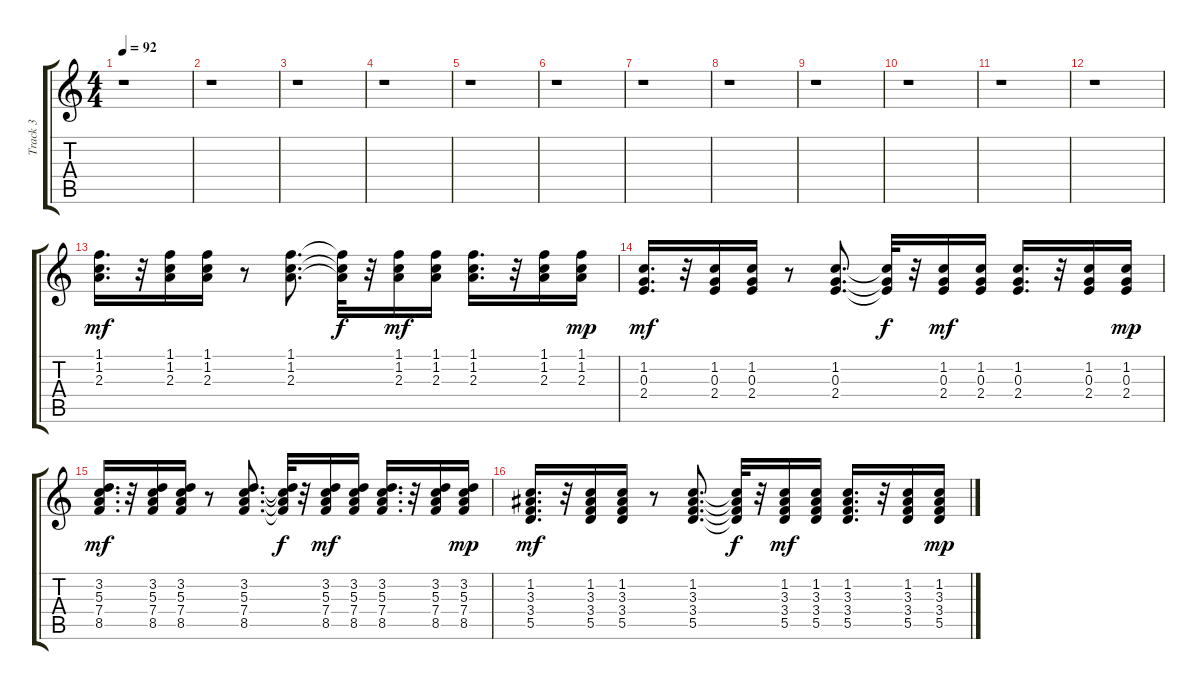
\track ("Track 3" "Track 3") {instrument overdrivenguitar}
\staff {score tabs}
\tuning (E4 B3 G3 D3 A2 E2) {hide}
\ts (4 4)
\tempo 92
\clef g2
\ks c
r.1{dy mf} |
r.1 |
r.1 |
r.1 |
r.1 |
r.1 |
r.1 |
r.1 |
r.1 |
r.1 |
r.1 |
r.1 |
(1.1 1.2 2.3).16{d volume 5 balance 8 instrument electricguitarclean} r.32 (1.1 1.2 2.3).16 (1.1 1.2 2.3).16 r.8 (1.1 1.2 2.3).8{d} (1.1{t} 1.2{t} 2.3{t}).32{dy f} r.32 (1.1 1.2 2.3).16{dy mf} (1.1 1.2 2.3).16 (1.1 1.2 2.3).16{d} r.32 (1.1 1.2 2.3).16 (1.1 1.2 2.3).16{dy mp} |
(1.2 0.3 2.4).16{d dy mf} r.32 (1.2 0.3 2.4).16 (1.2 0.3 2.4).16 r.8 (1.2 0.3 2.4).8{d} (1.2{t} 0.3{t} 2.4{t}).32{dy f} r.32 (1.2 0.3 2.4).16{dy mf} (1.2 0.3 2.4).16 (1.2 0.3 2.4).16{d} r.32 (1.2 0.3 2.4).16 (1.2 0.3 2.4).16{dy mp} |
(3.2 5.3 7.4 8.5).16{d dy mf} r.32 (3.2 5.3 7.4 8.5).16 (3.2 5.3 7.4 8.5).16 r.8 (3.2 5.3 7.4 8.5).8{d} (3.2{t} 5.3{t} 7.4{t} 8.5{t}).32{dy f} r.32 (3.2 5.3 7.4 8.5).16{dy mf} (3.2 5.3 7.4 8.5).16 (3.2 5.3 7.4 8.5).16{d} r.32 (3.2 5.3 7.4 8.5).16 (3.2 5.3 7.4 8.5).16{dy mp} |
(1.2 3.3 3.4 5.5).16{d dy mf} r.32 (1.2 3.3 3.4 5.5).16 (1.2 3.3 3.4 5.5).16 r.8 (1.2 3.3 3.4 5.5).8{d} (1.2{t} 3.3{t} 3.4{t} 5.5{t}).32{dy f} r.32 (1.2 3.3 3.4 5.5).16{dy mf} (1.2 3.3 3.4 5.5).16 (1.2 3.3 3.4 5.5).16{d} r.32 (1.2 3.3 3.4 5.5).16 (1.2 3.3 3.4 5.5).16{dy mp}
